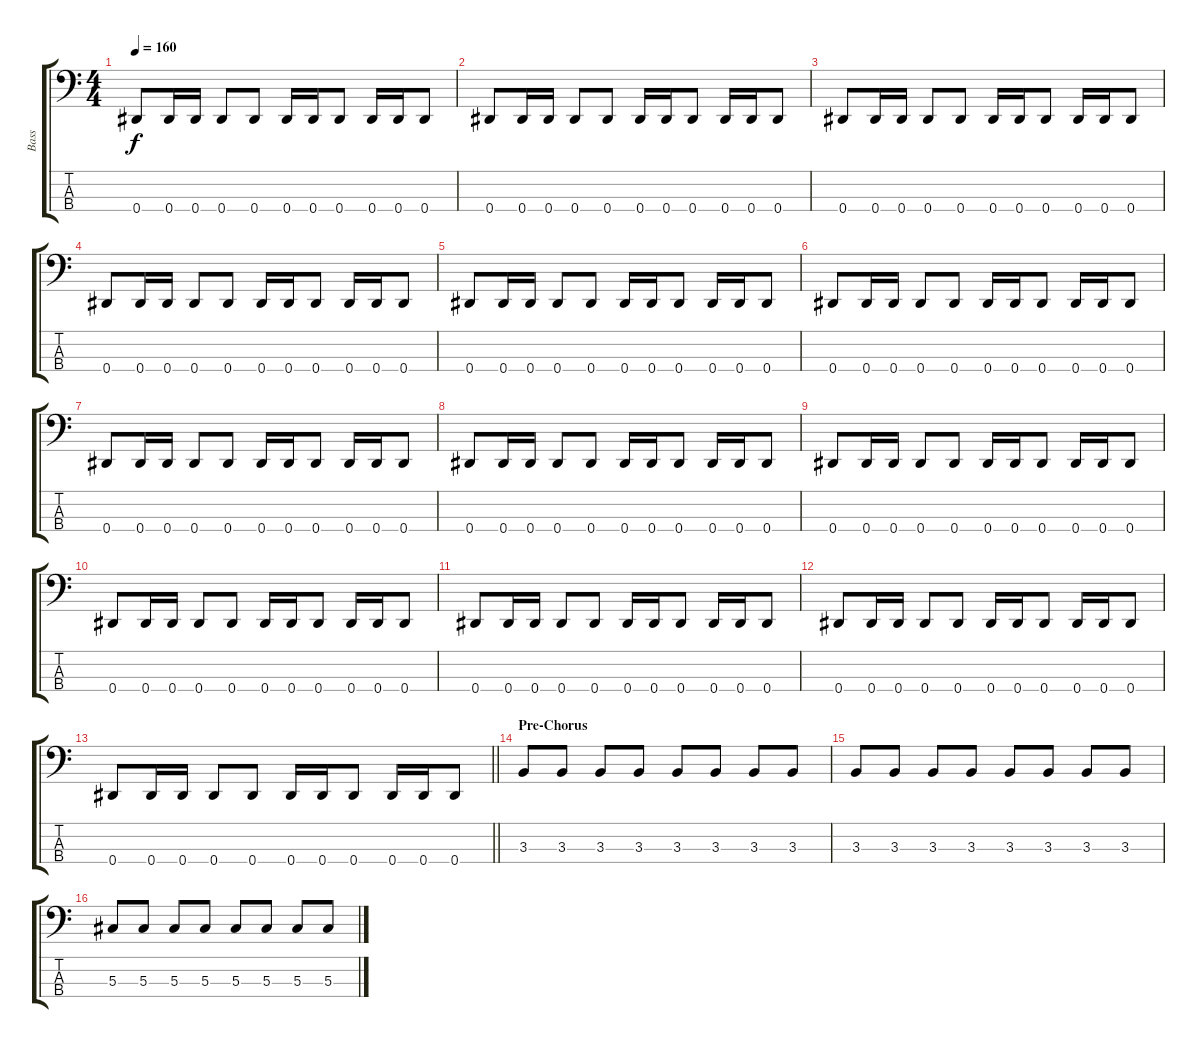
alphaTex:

\track ("Bass" "Bass") {instrument electricbassfinger}
\staff {score tabs}
\tuning (Gb2 Db2 Ab1 Eb1) {hide}
\ts (4 4)
\tempo 160
\clef f4
\ks c
0.4.8{dy f} 0.4.16 0.4.16 0.4.8 0.4.8 0.4.16 0.4.16 0.4.8 0.4.16 0.4.16 0.4.8 |
0.4.8 0.4.16 0.4.16 0.4.8 0.4.8 0.4.16 0.4.16 0.4.8 0.4.16 0.4.16 0.4.8 |
0.4.8 0.4.16 0.4.16 0.4.8 0.4.8 0.4.16 0.4.16 0.4.8 0.4.16 0.4.16 0.4.8 |
0.4.8 0.4.16 0.4.16 0.4.8 0.4.8 0.4.16 0.4.16 0.4.8 0.4.16 0.4.16 0.4.8 |
0.4.8 0.4.16 0.4.16 0.4.8 0.4.8 0.4.16 0.4.16 0.4.8 0.4.16 0.4.16 0.4.8 |
0.4.8 0.4.16 0.4.16 0.4.8 0.4.8 0.4.16 0.4.16 0.4.8 0.4.16 0.4.16 0.4.8 |
0.4.8 0.4.16 0.4.16 0.4.8 0.4.8 0.4.16 0.4.16 0.4.8 0.4.16 0.4.16 0.4.8 |
0.4.8 0.4.16 0.4.16 0.4.8 0.4.8 0.4.16 0.4.16 0.4.8 0.4.16 0.4.16 0.4.8 |
0.4.8 0.4.16 0.4.16 0.4.8 0.4.8 0.4.16 0.4.16 0.4.8 0.4.16 0.4.16 0.4.8 |
0.4.8 0.4.16 0.4.16 0.4.8 0.4.8 0.4.16 0.4.16 0.4.8 0.4.16 0.4.16 0.4.8 |
0.4.8 0.4.16 0.4.16 0.4.8 0.4.8 0.4.16 0.4.16 0.4.8 0.4.16 0.4.16 0.4.8 |
0.4.8 0.4.16 0.4.16 0.4.8 0.4.8 0.4.16 0.4.16 0.4.8 0.4.16 0.4.16 0.4.8 |
\barLineRight lightlight
0.4.8 0.4.16 0.4.16 0.4.8 0.4.8 0.4.16 0.4.16 0.4.8 0.4.16 0.4.16 0.4.8 |
\section ("" "Pre-Chorus")
3.3.8 3.3.8 3.3.8 3.3.8 3.3.8 3.3.8 3.3.8 3.3.8 |
3.3.8 3.3.8 3.3.8 3.3.8 3.3.8 3.3.8 3.3.8 3.3.8 |
5.3.8 5.3.8 5.3.8 5.3.8 5.3.8 5.3.8 5.3.8 5.3.8
